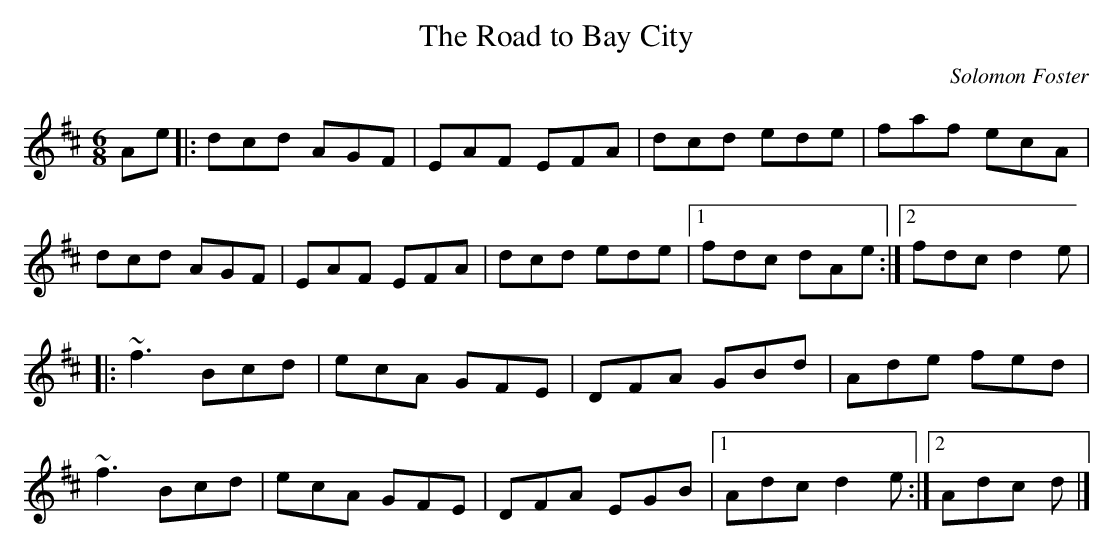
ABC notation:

X:1
T:The Road to Bay City
M:6/8
L:1/8
C:Solomon Foster
K:D
Ae|:dcd AGF|EAF EFA|dcd ede|faf ecA|
dcd AGF|EAF EFA|dcd ede|[1 fdc dAe:|[2 fdc d2e|
|:~f3 Bcd|ecA GFE|DFA GBd|Ade fed|
~f3 Bcd|ecA GFE|DFA EGB|[1 Adc d2e:|[2 Adc d|]
